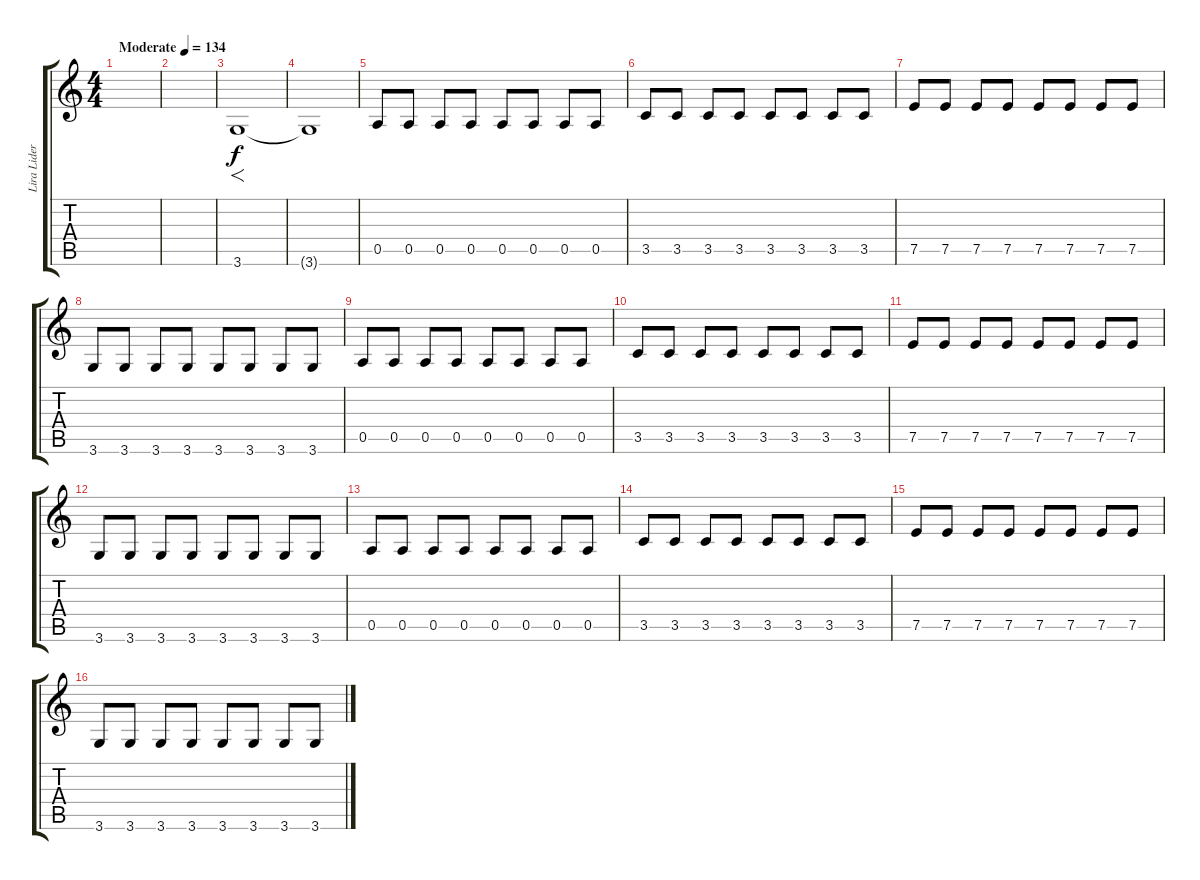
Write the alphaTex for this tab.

\track ("Lira Lider" "Lira Lider") {instrument distortionguitar}
\staff {score tabs}
\tuning (E4 B3 G3 D3 A2 E2) {hide}
\ts (4 4)
\tempo (134 "Moderate")
\clef g2
\ks c
|
|
3.6.1{f} |
3.6{t}.1 |
0.5.8 0.5.8 0.5.8 0.5.8 0.5.8 0.5.8 0.5.8 0.5.8 |
3.5.8 3.5.8 3.5.8 3.5.8 3.5.8 3.5.8 3.5.8 3.5.8 |
7.5.8 7.5.8 7.5.8 7.5.8 7.5.8 7.5.8 7.5.8 7.5.8 |
3.6.8 3.6.8 3.6.8 3.6.8 3.6.8 3.6.8 3.6.8 3.6.8 |
0.5.8 0.5.8 0.5.8 0.5.8 0.5.8 0.5.8 0.5.8 0.5.8 |
3.5.8 3.5.8 3.5.8 3.5.8 3.5.8 3.5.8 3.5.8 3.5.8 |
7.5.8 7.5.8 7.5.8 7.5.8 7.5.8 7.5.8 7.5.8 7.5.8 |
3.6.8 3.6.8 3.6.8 3.6.8 3.6.8 3.6.8 3.6.8 3.6.8 |
0.5.8 0.5.8 0.5.8 0.5.8 0.5.8 0.5.8 0.5.8 0.5.8 |
3.5.8 3.5.8 3.5.8 3.5.8 3.5.8 3.5.8 3.5.8 3.5.8 |
7.5.8 7.5.8 7.5.8 7.5.8 7.5.8 7.5.8 7.5.8 7.5.8 |
3.6.8 3.6.8 3.6.8 3.6.8 3.6.8 3.6.8 3.6.8 3.6.8
